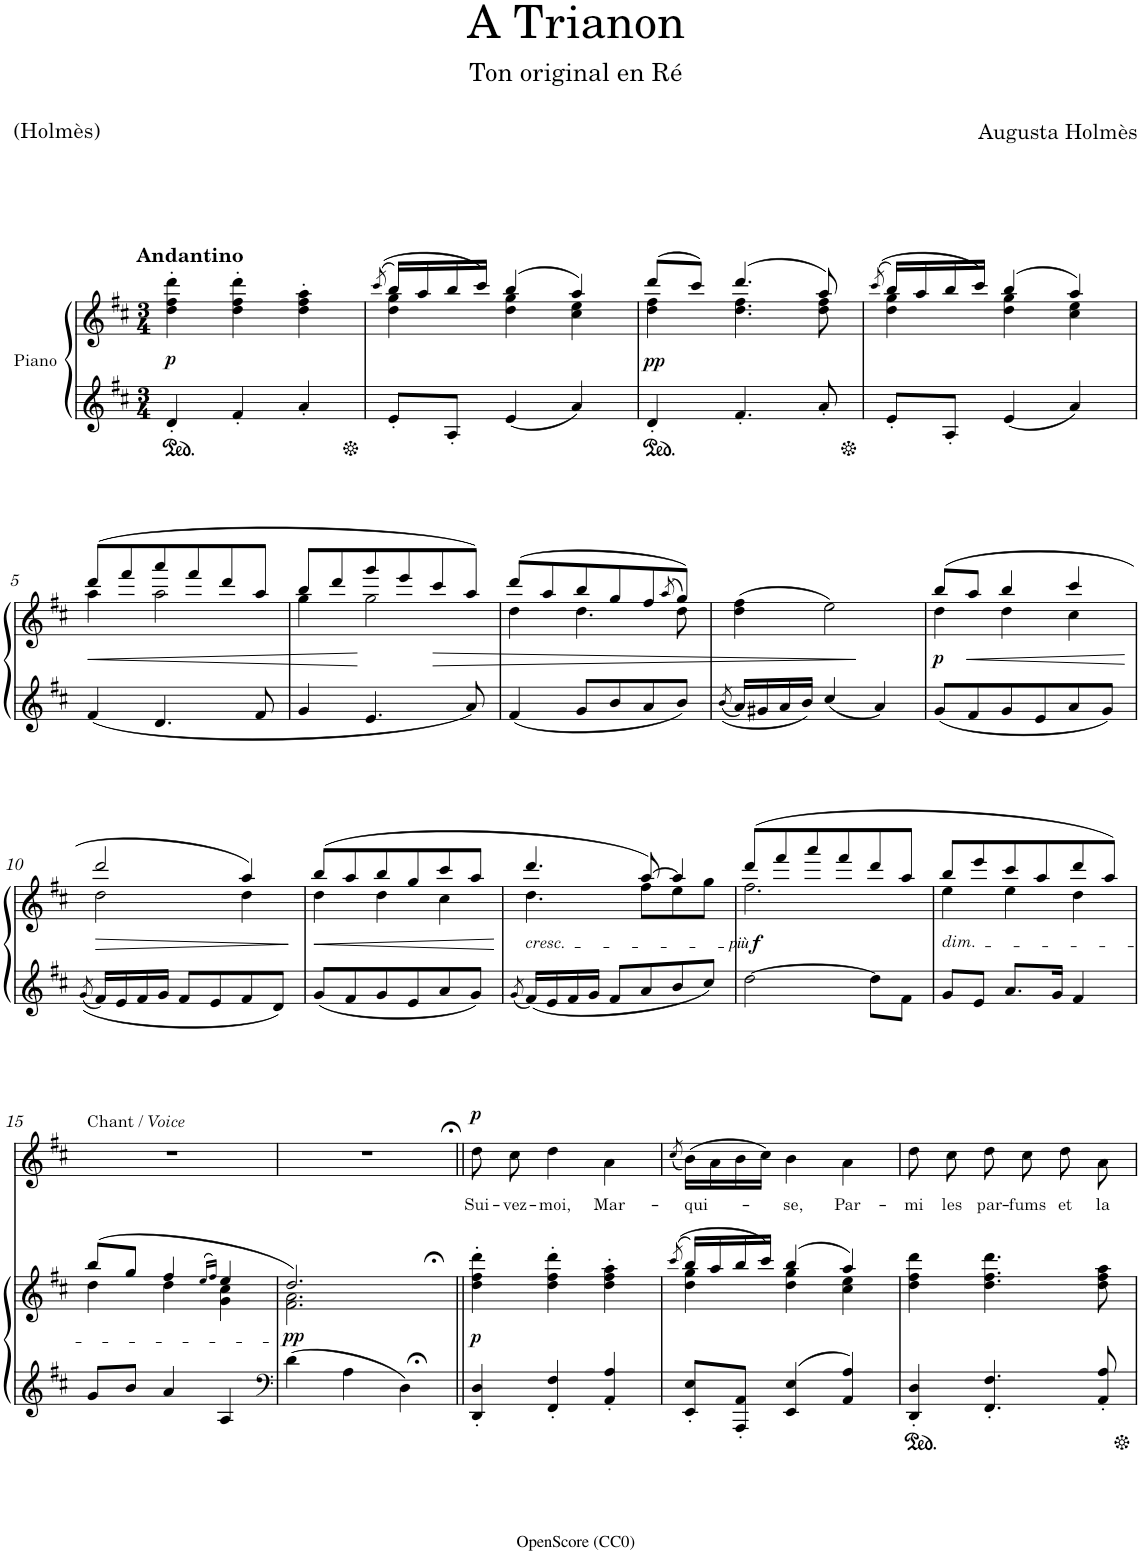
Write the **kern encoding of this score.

**kern	**kern	**dynam	**kern	**text	**dynam
*part2	*part2	*part2	*part1	*part1	*part1
*staff3	*staff2	*staff2/3	*staff1	*staff1	*staff1
*I"Piano	*	*	*I"Chant Voice	*	*
*I'Pno	*	*	*	*	*
*clefG2	*clefG2	*	*clefG2	*	*
*k[f#c#]	*k[f#c#]	*	*k[f#c#]	*	*
*M3/4	*M3/4	*	*M3/4	*	*
=1	=1	=1	=1	=1	=1
!	!	!	!LO:TX:a:B:t=Andantino	!	!
!	!	!LO:DY:b	!	!	!
4d'/	4dd\' 4ff#\' 4ddd\'	p	2.r	.	.
4f#'/	4dd\' 4ff#\' 4ddd\'	.	.	.	.
4a'/	4dd\' 4ff#\' 4aa\'	.	.	.	.
=2	=2	=2	=2	=2	=2
.	((>8qccc#/	.	.	.	.
*	*^	*	*	*	*
8e'/L	16bb/LL)	4dd\ 4gg\	.	2.r	.	.
.	16aa/	.	.	.	.	.
8A'/J	16bb/	.	.	.	.	.
.	16ccc#/JJ)	.	.	.	.	.
4e/	(4bb/	4dd\ 4gg\	.	.	.	.
4a/	4aa/)	4cc#\ 4ee\	.	.	.	.
=3	=3	=3	=3	=3	=3	=3
!	!	!	!LO:DY:b	!	!	!
4d'/	(8ddd/L	4dd\ 4ff#\	pp	2.r	.	.
.	8ccc#/J)	.	.	.	.	.
4.f#'/	(4.ddd/	4.dd\ 4.ff#\	.	.	.	.
8a'/	8aa/)	8dd\ 8ff#\	.	.	.	.
=4	=4	=4	=4	=4	=4	=4
.	((>8qccc#/	.	.	.	.	.
8e'/L	16bb/LL)	4dd\ 4gg\	.	2.r	.	.
.	16aa/	.	.	.	.	.
8A'/J	16bb/	.	.	.	.	.
.	16ccc#/JJ)	.	.	.	.	.
4e/	(4bb/	4dd\ 4gg\	.	.	.	.
4a/	4aa/)	4cc#\ 4ee\	.	.	.	.
!!LO:LB:g=z
=5	=5	=5	=5	=5	=5	=5
!	!	!	!LO:HP:b	!	!	!
4f#/	(8ddd/L	4aa\	<	2.r	.	.
.	8fff#/	.	.	.	.	.
4.d/	8aaa/	2aa\	.	.	.	.
.	8fff#/	.	.	.	.	.
.	8ddd/	.	.	.	.	.
8f#/	8aa/J	.	.	.	.	.
=6	=6	=6	=6	=6	=6	=6
4g/	8bb/L	4gg\	.	2.r	.	.
.	8ddd/	.	.	.	.	.
4.e/	8ggg/	2gg\	[	.	.	.
.	8eee/	.	.	.	.	.
!	!	!	!LO:HP:b	!	!	!
.	8ccc#/	.	>	.	.	.
8a/	8aa/J)	.	.	.	.	.
=7	=7	=7	=7	=7	=7	=7
4f#/	(8ddd/L	4dd\	.	2.r	.	.
.	8aa/	.	.	.	.	.
8g/L	8bb/	4.dd\	.	.	.	.
8b/	8gg/	.	.	.	.	.
8a/	8ff#/	.	.	.	.	.
.	(8qaa/	.	.	.	.	.
8b/J	8gg/J))	8dd\	.	.	.	.
*	*v	*v	*	*	*	*
=8	=8	=8	=8	=8	=8
8qb/	.	.	.	.	.
16a/LL	(4dd\ 4ff#\	.	2.r	.	.
16g#X/	.	.	.	.	.
16a/	.	.	.	.	.
16b/JJ	.	.	.	.	.
4cc#/	2ee\)	.	.	.	.
4a/	.	.	.	.	.
.	.	]	.	.	.
=9	=9	=9	=9	=9	=9
!	!	!LO:HP:b	!	!	!
*	*^	*	*	*	*
!	!	!	!LO:DY:n=1:b	!	!	!
8g/L	(8bb/L	4dd\	< p	2.r	.	.
8f#/	8aa/J	.	.	.	.	.
8g/	4bb/	4dd\	.	.	.	.
8e/	.	.	.	.	.	.
8a/	4ccc#/	4cc#\	.	.	.	.
8g/J	.	.	.	.	.	.
*	*v	*v	*	*	*	*
.	.	[	.	.	.
!!LO:LB:g=z
=10	=10	=10	=10	=10	=10
8qg/	.	.	.	.	.
!	!	!LO:HP:b	!	!	!
*	*^	*	*	*	*
16f#/LL	2ddd/	2dd\	>	2.r	.	.
16e/	.	.	.	.	.	.
16f#/	.	.	.	.	.	.
16g/JJ	.	.	.	.	.	.
8f#/L	.	.	.	.	.	.
8e/	.	.	.	.	.	.
8f#/	4aa/)	4dd\	.	.	.	.
8d/J	.	.	.	.	.	.
*	*v	*v	*	*	*	*
.	.	]	.	.	.
=11	=11	=11	=11	=11	=11
!	!	!LO:HP:b	!	!	!
*	*^	*	*	*	*
8g/L	(8bb/L	4dd\	<	2.r	.	.
8f#/	8aa/	.	.	.	.	.
8g/	8bb/	4dd\	.	.	.	.
8e/	8gg/	.	.	.	.	.
8a/	8ccc#/	4cc#\	.	.	.	.
8g/J	8aa/J	.	.	.	.	.
*	*v	*v	*	*	*	*
.	.	[	.	.	.
=12	=12	=12	=12	=12	=12
8qg/	.	.	.	.	.
*	*^	*	*	*	*
!	!LO:TX:b:i:t=cresc.	!	!	!	!	!
16f#/LL	4.ddd/	4.dd\	.	2.r	.	.
16e/	.	.	.	.	.	.
16f#/	.	.	.	.	.	.
16g/JJ	.	.	.	.	.	.
8f#/L	.	.	.	.	.	.
8a/	[8aa/)	8ff#\L	.	.	.	.
8b/	4aa/]	8ee\	.	.	.	.
8cc#/J	.	8gg\J	.	.	.	.
=13	=13	=13	=13	=13	=13	=13
!	!	!	!LO:DY:b	!	!	!
!	!	!	!LO:DY:n=1:b	!	!	!
[2dd\	(8ddd/L	2.ff#\	other-dynamics f	2.r	.	.
.	8fff#/	.	.	.	.	.
.	8aaa/	.	.	.	.	.
.	8fff#/	.	.	.	.	.
8dd\L]	8ddd/	.	.	.	.	.
8f#\J	8aa/J	.	.	.	.	.
=14	=14	=14	=14	=14	=14	=14
!	!LO:TX:b:i:t=dim.	!	!	!	!	!
8g/L	8bb/L	4ee\	.	2.r	.	.
8e/J	8eee/	.	.	.	.	.
8.a/L	8ccc#/	4ee\	.	.	.	.
.	8aa/	.	.	.	.	.
16g/Jk	.	.	.	.	.	.
4f#/	8ddd/	4dd\	.	.	.	.
.	8aa/J)	.	.	.	.	.
!!LO:LB:g=z
=15	=15	=15	=15	=15	=15	=15
!	!	!	!	!LO:TX:a:t=Chant /	!	!
!	!	!	!	!LO:TX:a:i:t=Voice	!	!
8g/L	(8bb/L	4dd\	.	2.r	.	.
8b/J	8gg/J	.	.	.	.	.
4a/	4ff#/	4dd\	.	.	.	.
.	(16qee/LL	.	.	.	.	.
.	16qff#/JJ)	.	.	.	.	.
4A/	4ee/	4g\ 4cc#\	.	.	.	.
=16	=16	=16	=16	=16	=16	=16
*clefF4	*	*	*	*	*	*
!	!	!	!LO:DY:b	!	!	!
4d\	2.dd/)	2.f#\ 2.a\	pp	2.r	.	.
4A\	.	.	.	.	.	.
4D;<\	.	.	.	.	.	.
*	*v	*v	*	*	*	*
=17||	=17||	=17||	=17||	=17||	=17||
!	!	!LO:DY:b	!	!LO:LY:b	!LO:DY:a
4DD/' 4D/'	4dd\' 4ff#\' 4ddd\'	p	8dd;<\	Sui-	p
!	!	!	!	!LO:LY:b	!
.	.	.	8cc#\	-vez-	.
!	!	!	!	!LO:LY:b	!
4FF#/' 4F#/'	4dd\' 4ff#\' 4ddd\'	.	4dd\	-moi,	.
!	!	!	!	!LO:LY:b	!
4AA/' 4A/'	4dd\' 4ff#\' 4aa\'	.	4a\	Mar-	.
=18	=18	=18	=18	=18	=18
.	((>8qccc#/	.	(8qcc#/	.	.
*	*^	*	*	*	*
!	!	!	!	!	!LO:LY:b	!
8EE/' 8E/'L	16bb/LL)	4dd\ 4gg\	.	(>16b\LL)	-qui-	.
.	16aa/	.	.	16a\	.	.
8AAA/' 8AA/'J	16bb/	.	.	16b\	.	.
.	16ccc#/JJ)	.	.	16cc#\JJ)	.	.
!	!	!	!	!	!LO:LY:b	!
4EE/ 4E/	(4bb/	4dd\ 4gg\	.	4b\	-se,	.
!	!	!	!	!	!LO:LY:b	!
4AA/ 4A/	4aa/)	4cc#\ 4ee\	.	4a\	Par-	.
=19	=19	=19	=19	=19	=19	=19
!	!	!	!	!	!LO:LY:b	!
*	*v	*v	*	*	*	*
4DD/' 4D/'	4dd\ 4ff#\ 4ddd\	.	8dd\	-mi	.
!	!	!	!	!LO:LY:b	!
.	.	.	8cc#\	les	.
!	!	!	!	!LO:LY:b	!
4.FF#/' 4.F#/'	4.dd\ 4.ff#\ 4.ddd\	.	8dd\	par-	.
!	!	!	!	!LO:LY:b	!
.	.	.	8cc#\	-fums	.
!	!	!	!	!LO:LY:b	!
.	.	.	8dd\	et	.
!	!	!	!	!LO:LY:b	!
8AA/' 8A/'	8dd\ 8ff#\ 8aa\	.	8a\	la	.
=	=	=	=	=	=
*-	*-	*-	*-	*-	*-
